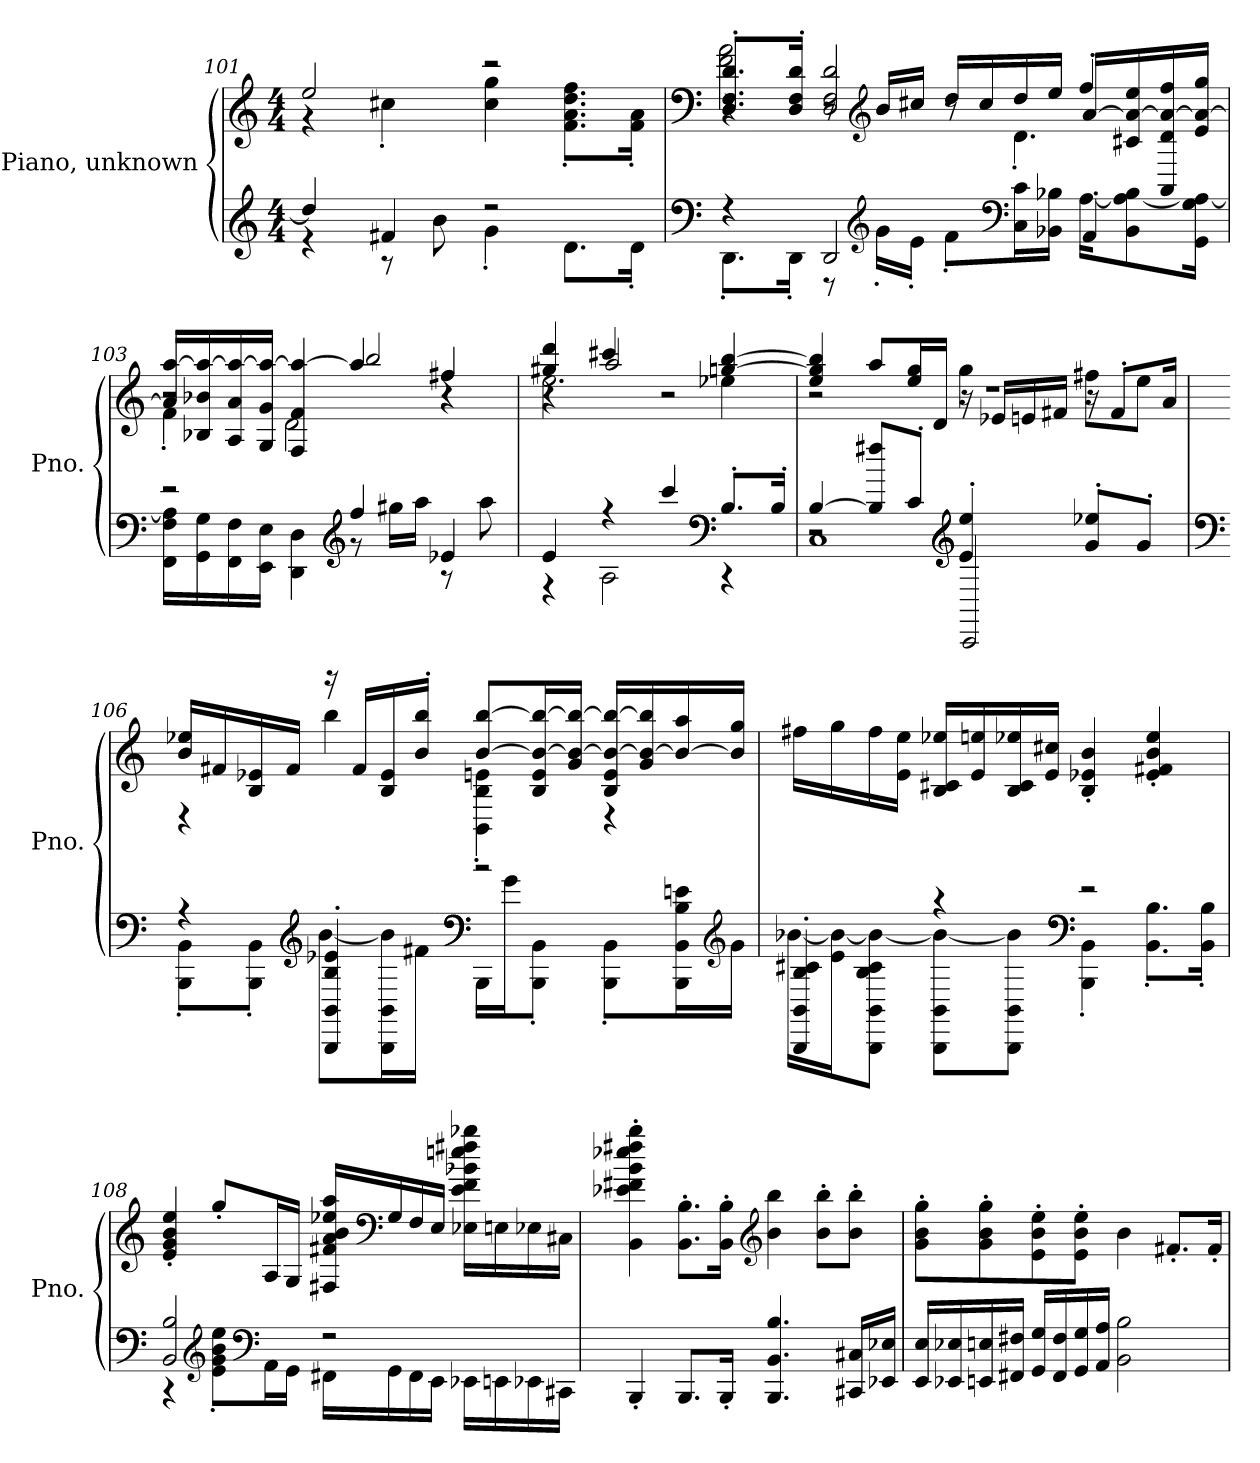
**kern	**kern
*part1	*part1
*staff2	*staff1
*I"Piano, unknown	*
*I'Pno.	*
!!LO:LB:g=z
*clefG2	*clefG2
*k[]	*k[]
*M4/4	*M4/4
=101	=101
*^	*^
4dd/]	4r	2ee/	4r
4f#X/	8r	.	4cc#X'\
.	8b\	.	.
2r	4g'\	2r	4cc#\ 4gg\
.	8.d\L	.	8.f\' 8.a\' 8.dd\' 8.ff\'L
.	16d'\Jk	.	16f\' 16a\'Jk
*	*	*v	*v
=102	=102	=102
*clefF4	*	*clefF4
*	*	*^
*	*	*	*^
4r	8.DD'\L	8.D/' 8.F/' 8.d/'L	2f\ 2a\	4r
.	16DD'\Jk	16D/' 16F/' 16d/'Jk	.	.
2DD/	8r	8r	.	2D/ 2F/ 2d/
*clefG2	*	*clefG2	*	*
.	16g'\LL	16b/LL	.	.
.	16e'\JJ	16cc#X/JJ	.	.
.	8f'\L	16dd/LL	8r	.
.	.	16cc#/	.	.
*clefF4	*	*	*	*
.	16C\ 16c\L	16dd/	4.d'\	.
.	16BB-X\ 16B-X\JJ	16ee/JJ	.	.
4AA'/	[16A\KL	[16a/LL	.	4ff'/
.	8BB-\ 8A\_ 8B-\	16c#X/ 16a/_ 16ee/	.	.
.	.	16AA/ 16d/ 16a/_ 16ff/	.	.
.	16GG\ 16G\ 16A\_Jk	16e/ 16a/_ 16gg/JJ	.	.
!!LO:LB:g=z	!!	!!
=103	=103	=103	=103	=103
2r	16FF\ 16F\ 16A\]LL	16a/] [16aa/LL	4f'\	2r
.	16GG\ 16G\	16B-X/ 16b-X/ 16aa/_	.	.
.	16FF\ 16F\	16A/ 16a/ 16aa/_	.	.
.	16EE\ 16E\JJ	16G/ 16g/ 16aa/_JJ	.	.
.	4DD\ 4D\	4F/ 4f/ 4aa/_	2d\	.
*clefG2	*	*	*	*
4ff/	8r	4aa/]	.	2bb/
.	16gg#X\LL	.	.	.
.	16aa\JJ	.	.	.
4e-X/	8r	4ff#X/	4r	.
.	8aa\	.	.	.
=104	=104	=104	=104	=104
4e/	4r	4r	2.ee\	4gg#X/ 4ddd/
4r	2A\	4ccc#X/	.	2aa/
4ccc/	.	2r	.	.
*clefF4	*	*	*	*
8.B'/L	4r	.	4ee-X\	[4ggn/ [4bb/
16B'/Jk	.	.	.	.
=105	=105	=105	=105	=105
*	*^	*	*	*
[4B/	1C	2r	1r	2r	4ee/ 4gg/] 4bb/]
8B/] 8ff#X/L	.	.	.	.	8aa/L
8c'/J	.	.	.	.	16ee/ 16gg/L
.	.	.	.	.	16d/JJ
*clefG2	*	*	*	*	*
4e/' 4ee/'	.	2CC/	.	4gg\	16r
.	.	.	.	.	16e-X/LL
.	.	.	.	.	16en/
.	.	.	.	.	16f#X/JJ
8g/' 8ee-X/'L	.	.	.	8ff#X\L	16r
.	.	.	.	.	8f#'/L
8g'/J	.	.	.	8ee\J	.
.	.	.	.	.	16a/Jk
*v	*v	*v	*	*	*
*	*v	*v	*v
!!LO:PB:g=z
=106	=106
*clefF4	*
*^	*^
4r	8BBB\' 8BB\'L	16b/ 16ee-X/LL	4r
.	.	16f#X/	.
.	8BBB\' 8BB\'J	16B/ 16e-X/	.
.	.	16f#/JJ	.
*clefG2	*	*	*
4BBB/' 4BB/' 4B/' 4e-X/'	[8b\L	16r	4bb\
.	.	16f#/LL	.
.	16BBB\ 16BB\ 16b\]L	16B/ 16e-/	.
.	16f#X\JJ	16b/' 16bb/'JJ	.
*clefF4	*	*	*
2r	16BBB\LL	[8b/ [8bb/L	4BB\' 4B\' 4en\'
.	16g\J	.	.
.	8BBB\' 8BB\'J	16B/ 16e/ 16b/_ 16bb/_L	.
.	.	16g/ 16b/_ 16bb/_JJ	.
.	8BBB\' 8BB\'L	16B/ 16e/ 16b/_ 16bb/_LL	4r
.	.	16g/ 16b/_ 16bb/]	.
.	16BBB\ 16BB\ 16B\ 16en\L	16b/_ 16aa/	.
*clefG2	*	*	*
.	16g\JJ	16b/] 16gg/JJ	.
*	*	*v	*v
=107	=107	=107
4BBB/' 4BB/' 4B/' 4c#X/'	[16b-X\LL	16ff#X\LL
.	16e\ 16b-\_J	16gg\
.	8BBB\ 8BB\ 8B\ 8c#\ 8b-\_J	16ff#\
.	.	16e\ 16ee\JJ
4r	8BBB\ 8BB\ 8b-\_L	16B/ 16c#X/ 16ee-X/LL
.	.	16e/ 16een/
.	8BBB\ 8BB\ 8b-\]J	16B/ 16c#/ 16ee-X/
.	.	16e/ 16cc#X/JJ
*clefF4	*	*
2r	4BBB\' 4BB\'	4B/' 4e-X/' 4b/'
.	8.BB\' 8.B\'L	4e-/' 4f#X/' 4b/' 4ee-/'
.	16BB\' 16B\'Jk	.
!!LO:LB:g=z
=108	=108	=108
2BB/ 2B/	4r	4e/' 4g/' 4b/' 4ee/'
*clefG2	*	*
.	8e\' 8g\' 8b\' 8ee\'L	8gg'/L
*clefF4	*	*
.	16AA\L	16A/L
.	16GG\JJ	16G/JJ
2r	16FF#X\LL	16F#X/ 16f#X/ 16a/ 16b/ 16ee-X/ 16aa/LL
*	*	*clefF4
.	16GG\	16G/
.	16FF#\	16F#/
.	16EE\JJ	16E/JJ
.	16EE-X\LL	16E-X\ 16e\ 16f#\ 16b-X\ 16een\ 16ff#X\ 16bb-X\LL
.	16EEn\	16En\
.	16EE-X\	16E-X\
.	16CC#X\JJ	16C#X\JJ
*v	*v	*
=109	=109
4BBB'/	4BB\' 4e-X\' 4f#X\' 4b\' 4ee-X\' 4ff#X\' 4bb\'
8.BBB/L	8.BB\' 8.B\'L
16BBB'/Jk	16BB\' 16B\'Jk
*	*clefG2
4.BBB/ 4.BB/ 4.B/	4b\ 4bb\
.	8b\' 8bb\'L
16CC#X/ 16C#X/LL	8b\' 8bb\'J
16EE-X/ 16E-X/JJ	.
!!LO:LB:g=z
=110	=110
16EE/ 16E/LL	8g\' 8b\' 8gg\'L
16EE-X/ 16E-X/	.
16EEn/ 16En/	8g\' 8b\' 8gg\'
16FF#X/ 16F#X/JJ	.
16GG/ 16G/LL	8e\' 8b\' 8ee\'
16FF#/ 16F#/	.
16GG/ 16G/	8e\' 8b\' 8ee\'J
16AA/ 16A/JJ	.
2BB\ 2B\	4b\
.	8.f#X'/L
.	16f#'/Jk
=	=
*-	*-
